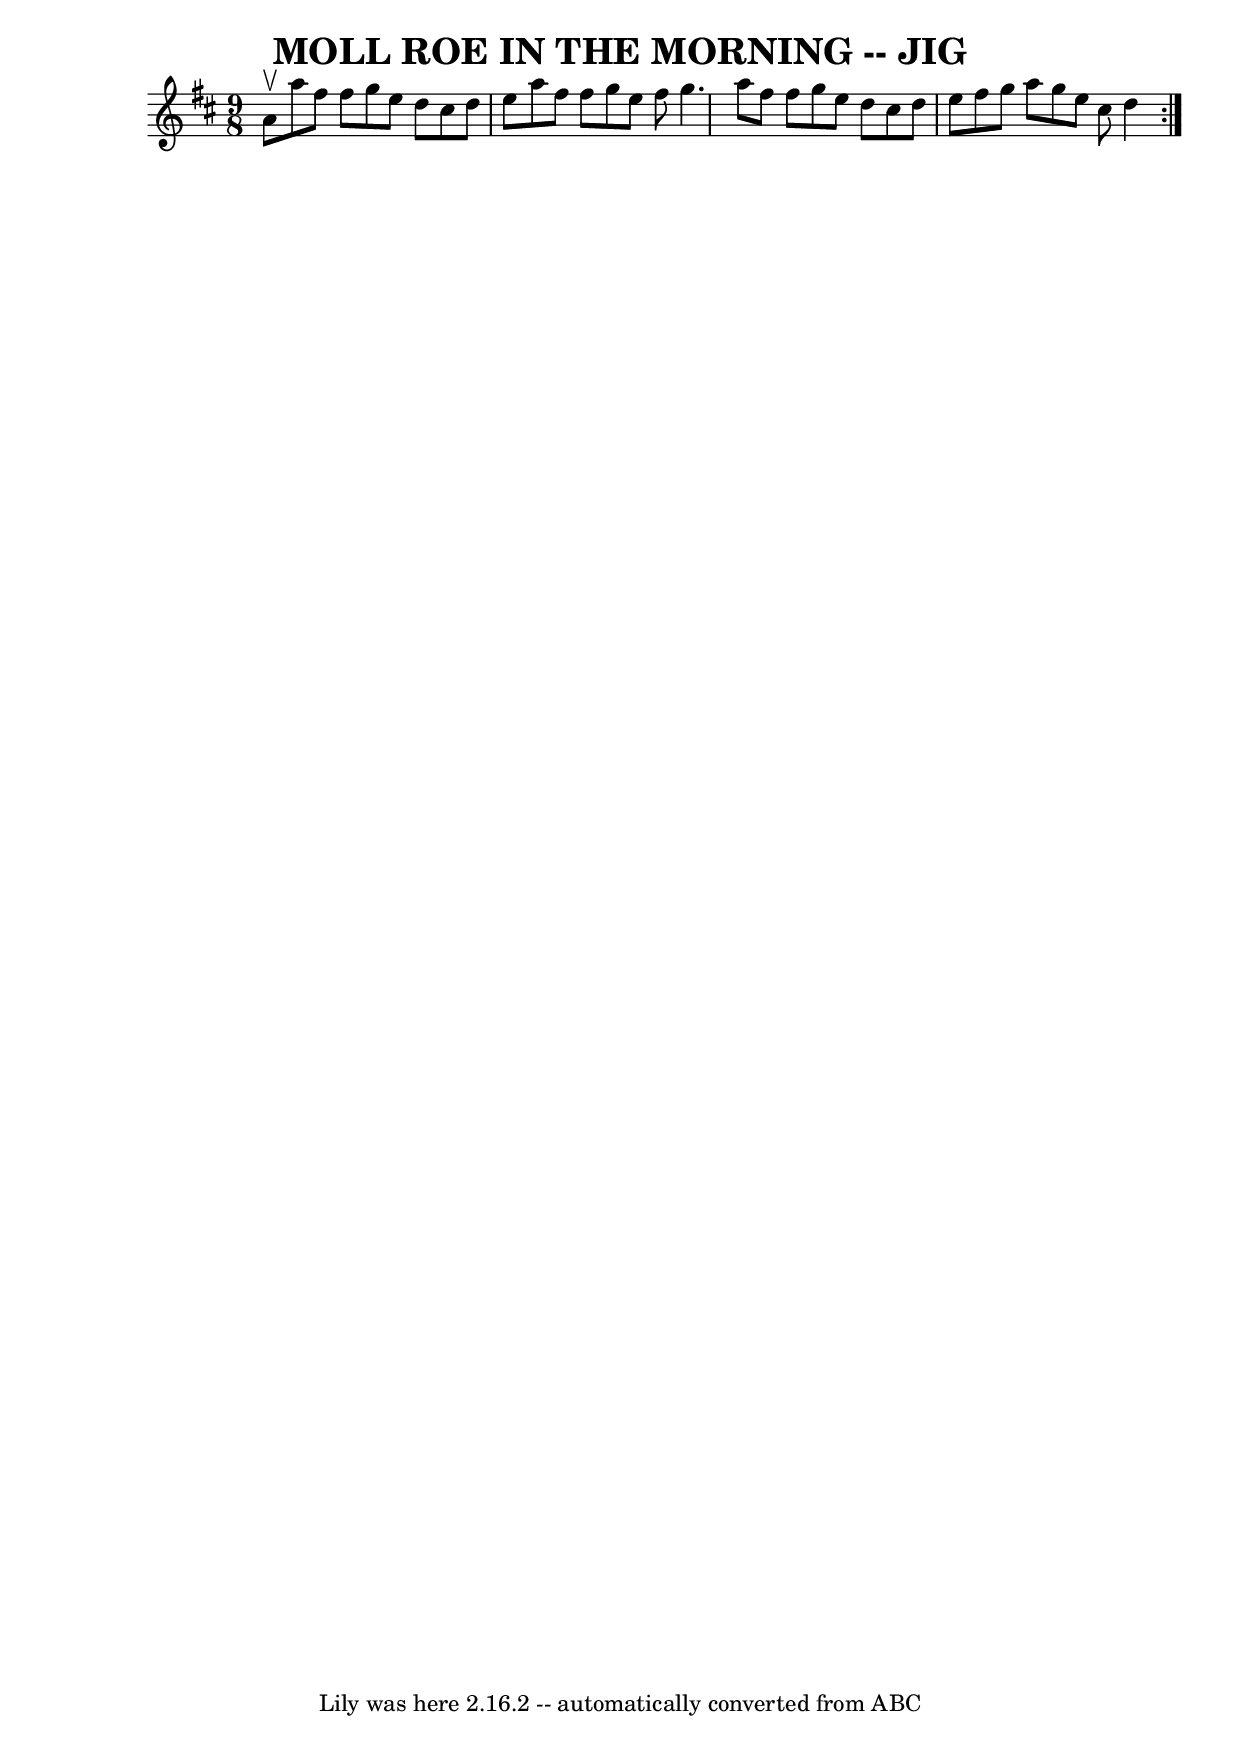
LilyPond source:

\version "2.16.2"
\include "Mammoth.ily"
\header {
  %% book = "Ryan's Mammoth Collection of Fiddle Tunes"
  crossRefNumber = "1"
  footnotes = ""
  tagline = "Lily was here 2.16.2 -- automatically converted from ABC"
  title = "MOLL ROE IN THE MORNING -- JIG"

}
voicedefault =  {


  \time 9/8 
  \key d \major     
  \repeat volta 2 {
    a'8^\upbow   |
    a''8   
    fis''8 fis''8 g''8 e''8 d''8 cis''8 d''8 e''8    |
    
    a''8 fis''8 fis''8 g''8 e''8 fis''8 g''4.    |
    
    a''8 fis''8 fis''8 g''8 e''8 d''8 cis''8 d''8 e''8    
    |
    fis''8 g''8 a''8 g''8 e''8 cis''8 d''4    
  }   

}

\score{
  <<

    \context Staff="default"
    {
      \voicedefault 
      
    }

  >>
  \layout {
    
  }
  \midi {
  }

}
